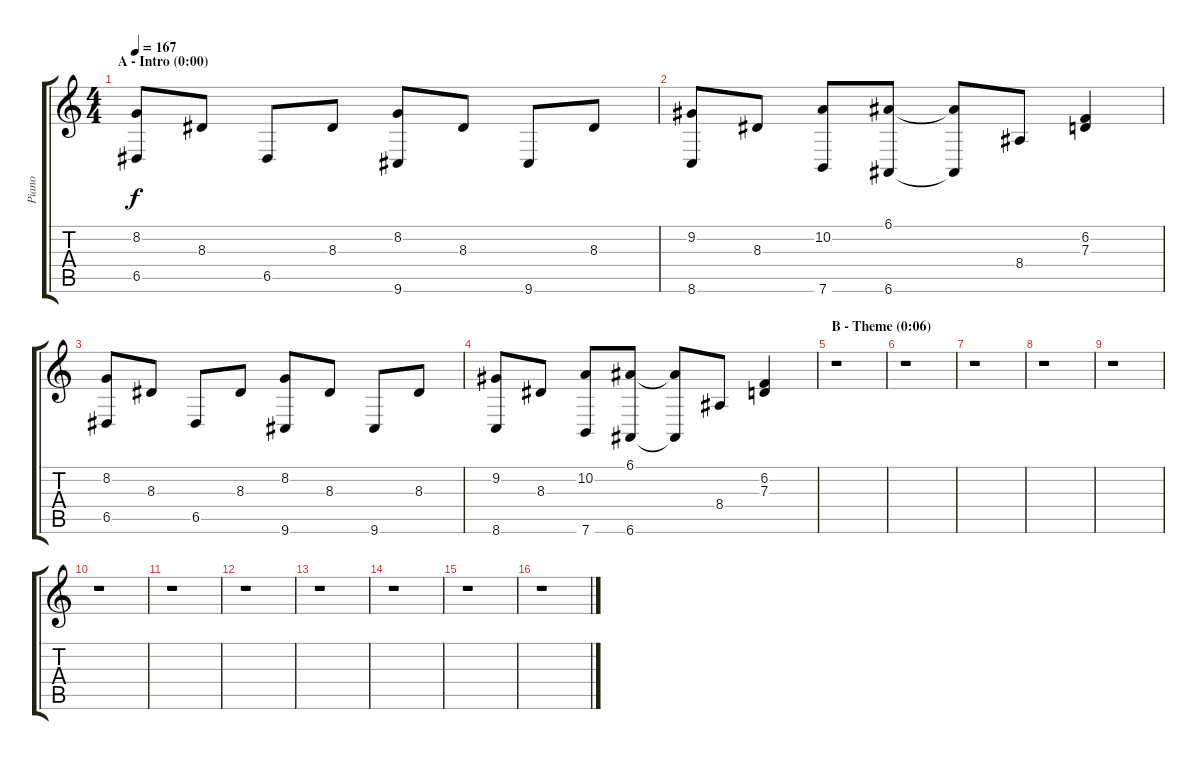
\track ("Piano" "Piano") {instrument acousticgrandpiano}
\staff {score tabs}
\tuning (E4 B3 G3 D3 A2 E2) {hide}
\ts (4 4)
\section ("" "A - Intro (0:00)")
\tempo 167
\clef g2
\ks c
(8.2 6.5).8{dy f instrument acousticgrandpiano} 8.3.8 6.5.8 8.3.8 (8.2 9.6).8 8.3.8 9.6.8 8.3.8 |
(9.2 8.6).8 8.3.8 (10.2 7.6).8 (6.1 6.6).8 (6.1{t} 6.6{t}).8 8.4.8 (6.2 7.3).4 |
(8.2 6.5).8 8.3.8 6.5.8 8.3.8 (8.2 9.6).8 8.3.8 9.6.8 8.3.8 |
(9.2 8.6).8 8.3.8 (10.2 7.6).8 (6.1 6.6).8 (6.1{t} 6.6{t}).8 8.4.8 (6.2 7.3).4 |
\section ("" "B - Theme (0:06)")
r.1 |
r.1 |
r.1 |
r.1 |
r.1 |
r.1 |
r.1 |
r.1 |
r.1 |
r.1 |
r.1 |
r.1
